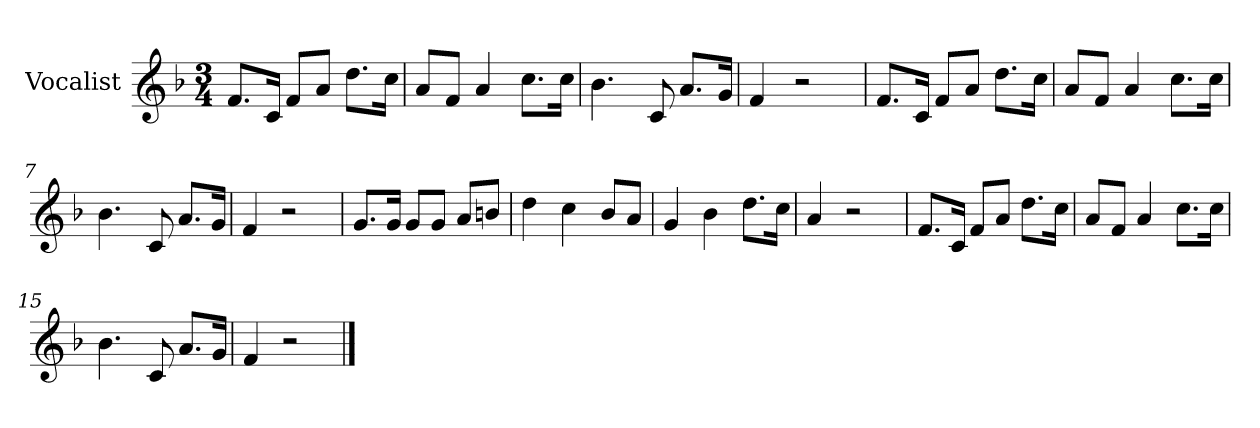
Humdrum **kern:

**kern
*part1
*staff1
*I"Vocalist
*k[b-]
*F:
*M3/4
=1
8.fL
16cJk
8fL
8aJ
8.ddL
16ccJk
=2
8aL
8fJ
4a
8.ccL
16ccJk
=3
4.b-
8c
8.aL
16gJk
=4
4f
2r
=5
8.fL
16cJk
8fL
8aJ
8.ddL
16ccJk
=6
8aL
8fJ
4a
8.ccL
16ccJk
=7
4.b-
8c
8.aL
16gJk
=8
4f
2r
=9
8.gL
16gJk
8gL
8gJ
8aL
8bnJ
=10
4dd
4cc
8b-L
8aJ
=11
4g
4b-
8.ddL
16ccJk
=12
4a
2r
=13
8.fL
16cJk
8fL
8aJ
8.ddL
16ccJk
=14
8aL
8fJ
4a
8.ccL
16ccJk
=15
4.b-
8c
8.aL
16gJk
=16
4f
2r
==
*-
